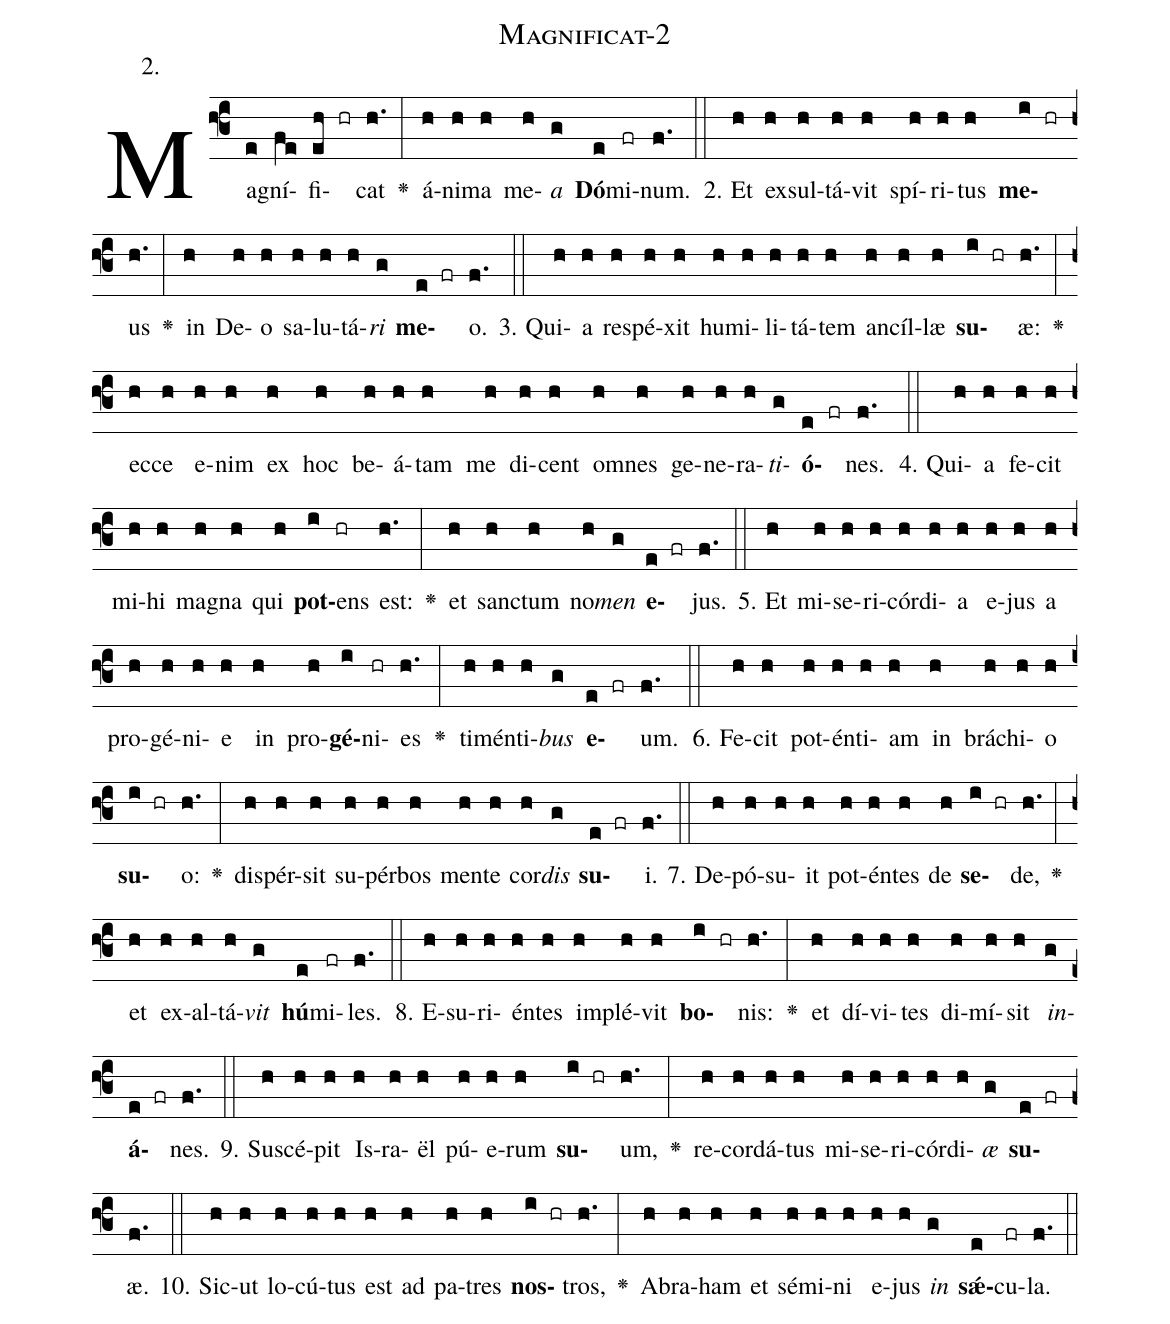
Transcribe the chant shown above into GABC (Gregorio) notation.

name: Magnificat-2;
annotation: 2.;
%%
(f3)Ma(e)gní(fe)fi(eh hr)cat(h.) <v>\greheightstar</v>(:) á(h)ni(h)ma(h) me(h)<i>a</i>(g) <b>Dó</b>(e)mi(fr)num.(f.) (::)
2. Et(h) ex(h)sul(h)tá(h)vit(h) spí(h)ri(h)tus(h) <b>me</b>(i hr)us(h.) <v>\greheightstar</v>(:) in(h) De(h)o(h) sa(h)lu(h)tá(h)<i>ri</i>(g) <b>me</b>(e fr)o.(f.) (::)
3. Qui(h)a(h) re(h)spé(h)xit(h) hu(h)mi(h)li(h)tá(h)tem(h) an(h)cíl(h)læ(h) <b>su</b>(i hr)æ:(h.) <v>\greheightstar</v>(:) ec(h)ce(h) e(h)nim(h) ex(h) hoc(h) be(h)á(h)tam(h) me(h) di(h)cent(h) om(h)nes(h) ge(h)ne(h)ra(h)<i>ti</i>(g)<b>ó</b>(e fr)nes.(f.) (::)
4. Qui(h)a(h) fe(h)cit(h) mi(h)hi(h) ma(h)gna(h) qui(h) <b>pot</b>(i)ens(hr) est:(h.) <v>\greheightstar</v>(:) et(h) sanc(h)tum(h) no(h)<i>men</i>(g) <b>e</b>(e fr)jus.(f.) (::)
5. Et(h) mi(h)se(h)ri(h)cór(h)di(h)a(h) e(h)jus(h) a(h) pro(h)gé(h)ni(h)e(h) in(h) pro(h)<b>gé</b>(i)ni(hr)es(h.) <v>\greheightstar</v>(:) ti(h)mén(h)ti(h)<i>bus</i>(g) <b>e</b>(e fr)um.(f.) (::)
6. Fe(h)cit(h) pot(h)én(h)ti(h)am(h) in(h) brá(h)chi(h)o(h) <b>su</b>(i hr)o:(h.) <v>\greheightstar</v>(:) di(h)spér(h)sit(h) su(h)pér(h)bos(h) men(h)te(h) cor(h)<i>dis</i>(g) <b>su</b>(e fr)i.(f.) (::)
7. De(h)pó(h)su(h)it(h) pot(h)én(h)tes(h) de(h) <b>se</b>(i hr)de,(h.) <v>\greheightstar</v>(:) et(h) ex(h)al(h)tá(h)<i>vit</i>(g) <b>hú</b>(e)mi(fr)les.(f.) (::)
8. E(h)su(h)ri(h)én(h)tes(h) im(h)plé(h)vit(h) <b>bo</b>(i hr)nis:(h.) <v>\greheightstar</v>(:) et(h) dí(h)vi(h)tes(h) di(h)mí(h)sit(h) <i>in</i>(g)<b>á</b>(e fr)nes.(f.) (::)
9. Su(h)scé(h)pit(h) Is(h)ra(h)ël(h) pú(h)e(h)rum(h) <b>su</b>(i hr)um,(h.) <v>\greheightstar</v>(:) re(h)cor(h)dá(h)tus(h) mi(h)se(h)ri(h)cór(h)di(h)<i>æ</i>(g) <b>su</b>(e fr)æ.(f.) (::)
10. Sic(h)ut(h) lo(h)cú(h)tus(h) est(h) ad(h) pa(h)tres(h) <b>nos</b>(i hr)tros,(h.) <v>\greheightstar</v>(:) A(h)bra(h)ham(h) et(h) sé(h)mi(h)ni(h) e(h)jus(h) <i>in</i>(g) <b>sǽ</b>(e)cu(fr)la.(f.) (::)
